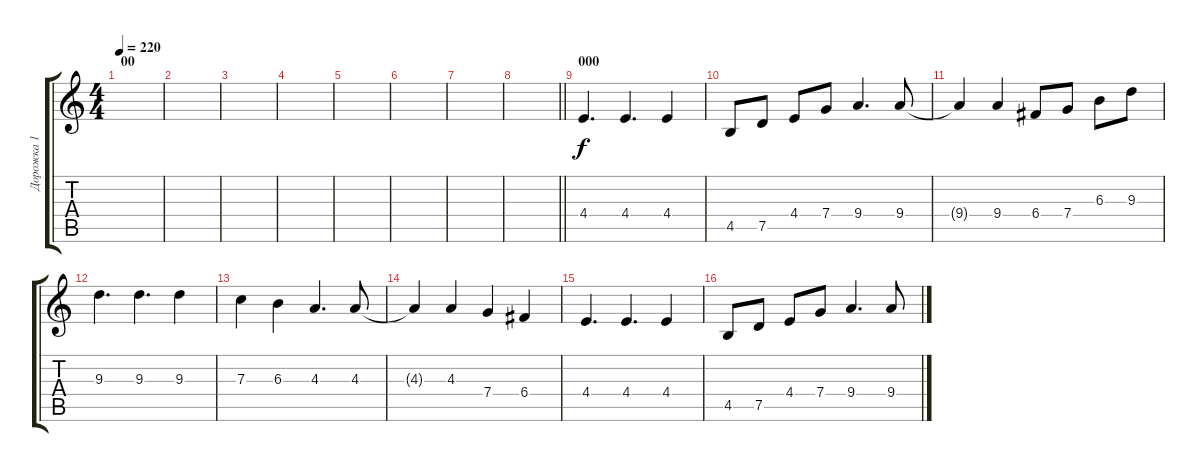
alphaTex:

\track ("Дорожка 1" "Дорожка 1") {instrument overdrivenguitar}
\staff {score tabs}
\tuning (D4 A3 F3 C3 G2 C2) {hide}
\ts (4 4)
\section ("" "00")
\tempo 220
\clef g2
\ks c
|
|
|
|
|
|
|
\barLineRight lightlight
|
\section ("" "000")
4.4.4{d} 4.4.4{d} 4.4.4 |
4.5.8 7.5.8 4.4.8 7.4.8 9.4.4{d} 9.4.8 |
9.4{t}.4 9.4.4 6.4.8 7.4.8 6.3.8 9.3.8 |
9.3.4{d} 9.3.4{d} 9.3.4 |
7.3.4 6.3.4 4.3.4{d} 4.3.8 |
4.3{t}.4 4.3.4 7.4.4 6.4.4 |
4.4.4{d} 4.4.4{d} 4.4.4 |
4.5.8 7.5.8 4.4.8 7.4.8 9.4.4{d} 9.4.8
